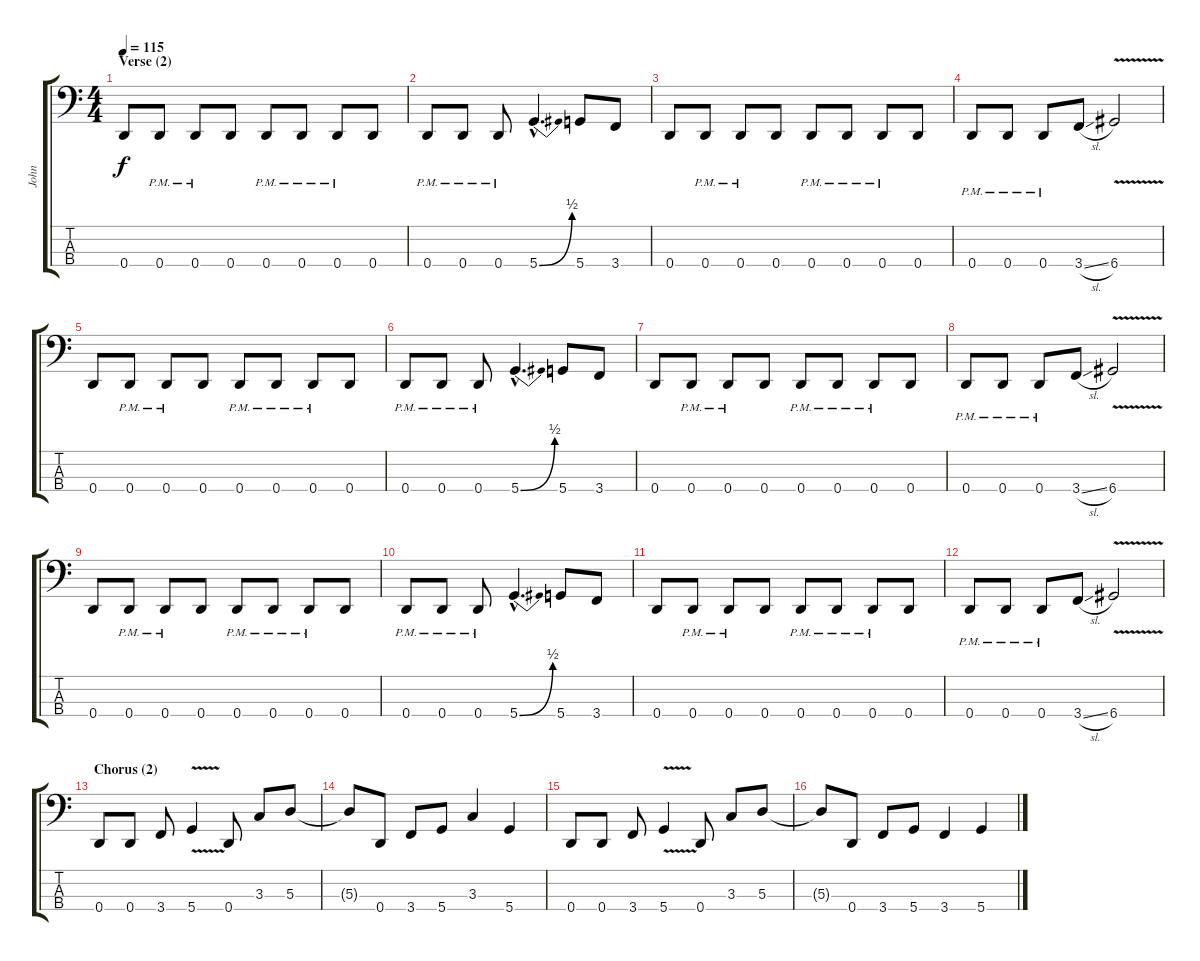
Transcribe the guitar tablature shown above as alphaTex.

\track ("John" "John") {instrument electricbassfinger}
\staff {score tabs}
\tuning (G2 D2 A1 D1) {hide}
\ts (4 4)
\section ("" "Verse (2)")
\tempo 115
\clef f4
\ks c
0.4.8{dy f} 0.4{pm}.8 0.4{pm}.8 0.4.8 0.4{pm}.8 0.4{pm}.8 0.4{pm}.8 0.4.8 |
0.4{pm}.8 0.4{pm}.8 0.4{pm}.8 5.4{be (bend 0 0 60 2) hac}.4{d} 5.4.8 3.4.8 |
0.4.8 0.4{pm}.8 0.4{pm}.8 0.4.8 0.4{pm}.8 0.4{pm}.8 0.4{pm}.8 0.4.8 |
0.4{pm}.8 0.4{pm}.8 0.4{pm}.8 3.4{sl}.8 6.4{v}.2 |
0.4.8 0.4{pm}.8 0.4{pm}.8 0.4.8 0.4{pm}.8 0.4{pm}.8 0.4{pm}.8 0.4.8 |
0.4{pm}.8 0.4{pm}.8 0.4{pm}.8 5.4{be (bend 0 0 60 2) hac}.4{d} 5.4.8 3.4.8 |
0.4.8 0.4{pm}.8 0.4{pm}.8 0.4.8 0.4{pm}.8 0.4{pm}.8 0.4{pm}.8 0.4.8 |
0.4{pm}.8 0.4{pm}.8 0.4{pm}.8 3.4{sl}.8 6.4{v}.2 |
0.4.8 0.4{pm}.8 0.4{pm}.8 0.4.8 0.4{pm}.8 0.4{pm}.8 0.4{pm}.8 0.4.8 |
0.4{pm}.8 0.4{pm}.8 0.4{pm}.8 5.4{be (bend 0 0 60 2) hac}.4{d} 5.4.8 3.4.8 |
0.4.8 0.4{pm}.8 0.4{pm}.8 0.4.8 0.4{pm}.8 0.4{pm}.8 0.4{pm}.8 0.4.8 |
0.4{pm}.8 0.4{pm}.8 0.4{pm}.8 3.4{sl}.8 6.4{v}.2 |
\section ("" "Chorus (2)")
0.4.8 0.4.8 3.4.8 5.4{v}.4 0.4.8 3.3.8 5.3.8 |
5.3{t}.8 0.4.8 3.4.8 5.4.8 3.3.4 5.4.4 |
0.4.8 0.4.8 3.4.8 5.4{v}.4 0.4.8 3.3.8 5.3.8 |
5.3{t}.8 0.4.8 3.4.8 5.4.8 3.4.4 5.4.4
